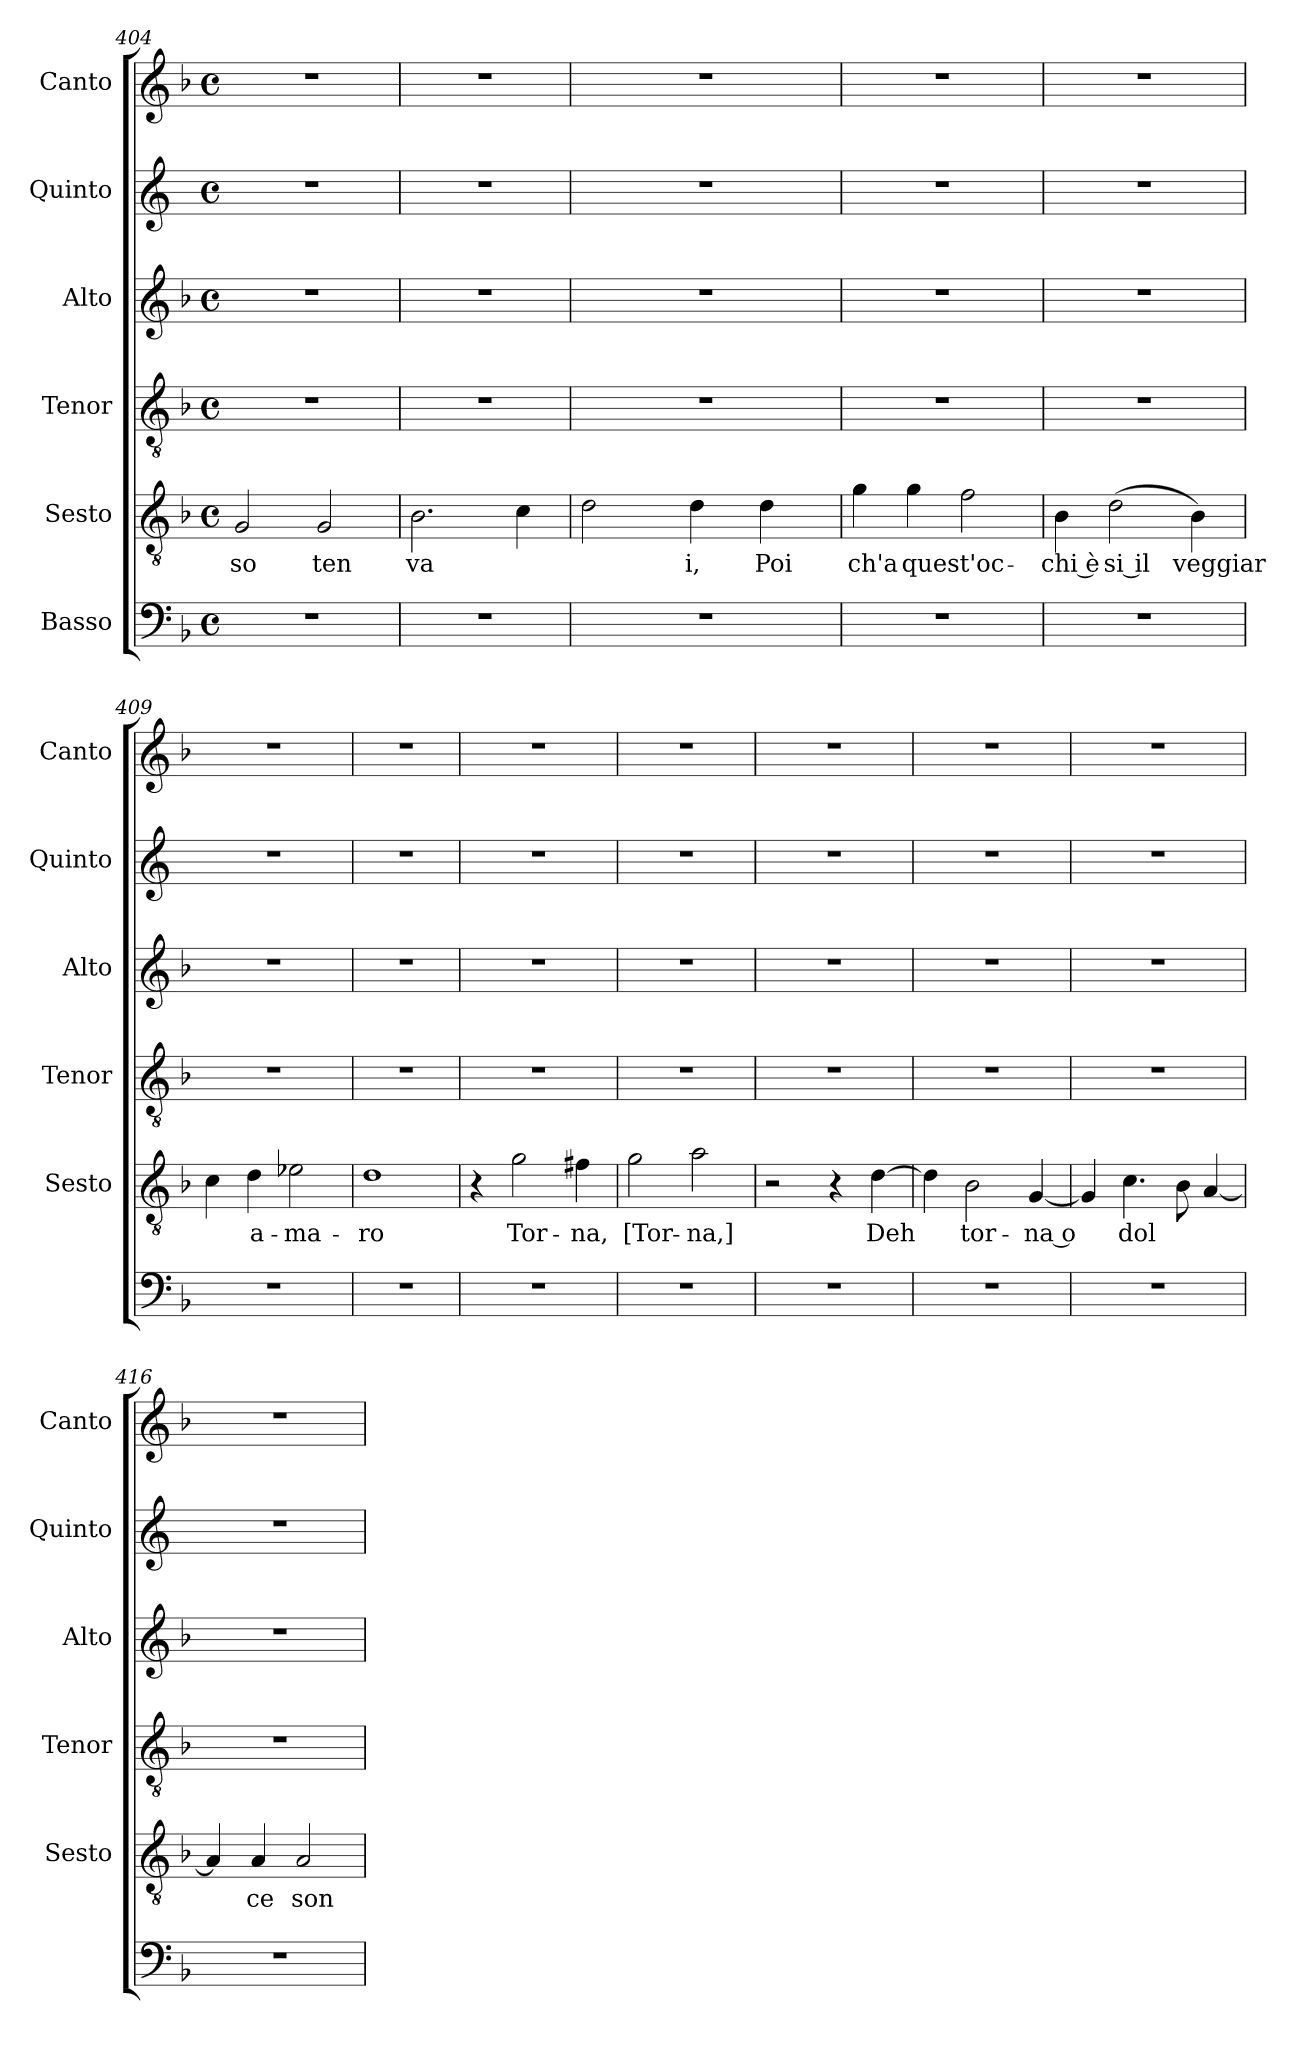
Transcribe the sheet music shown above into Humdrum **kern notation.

**kern	**kern	**text	**kern	**kern	**kern	**kern
*part6	*part5	*part5	*part4	*part3	*part2	*part1
*staff6	*staff5	*staff5	*staff4	*staff3	*staff2	*staff1
*I"Basso	*I"Sesto	*	*I"Tenor	*I"Alto	*I"Quinto	*I"Canto
*	*I'Sesto	*	*I'Tenor	*I'Alto	*I'Quinto	*I'Canto
*clefF4	*clefGv2	*	*clefGv2	*clefG2	*clefG2	*clefG2
*k[b-]	*k[b-]	*	*k[b-]	*k[b-]	*k[]	*k[b-]
*F:	*F:	*	*F:	*F:	*C:	*F:
*M4/4	*M4/4	*	*M4/4	*M4/4	*M4/4	*M4/4
*met(c)	*met(c)	*	*met(c)	*met(c)	*met(c)	*met(c)
=404	=404	=404	=404	=404	=404	=404
!	!	!LO:LY:b:cj	!	!	!	!
1r	2G/	so	1r	1r	1r	1r
!	!	!LO:LY:b:cj	!	!	!	!
.	2G/	ten	.	.	.	.
=405	=405	=405	=405	=405	=405	=405
!	!	!LO:LY:b:cj	!	!	!	!
1r	2.B-\	va	1r	1r	1r	1r
.	4c\	.	.	.	.	.
!!LO:LB:g=z
=406	=406	=406	=406	=406	=406	=406
*	*^	*	*	*	*	*
1r	2d\	16ryy	.	1r	1r	1r	1r
.	.	64ryy	.	.	.	.	.
.	.	2ryy	.	.	.	.	.
!	!	!	!LO:LY:b:cj	!	!	!	!
.	4d\	.	i,	.	.	.	.
.	.	4ryy	.	.	.	.	.
!	!	!	!LO:LY:b:cj	!	!	!	!
.	4d\	.	Poi	.	.	.	.
.	.	8ryy	.	.	.	.	.
.	.	32.ryy	.	.	.	.	.
=407	=407	=407	=407	=407	=407	=407	=407
!	!	!	!LO:LY:b:cj	!	!	!	!
*	*v	*v	*	*	*	*	*
1r	4g\	ch'a	1r	1r	1r	1r
!	!	!LO:LY:b	!	!	!	!
.	4g\	quest'oc-	.	.	.	.
.	2f\	.	.	.	.	.
=408	=408	=408	=408	=408	=408	=408
!	!	!LO:LY:b:rj	!	!	!	!
1r	4B-\	-chi è	1r	1r	1r	1r
!	!	!LO:LY:b:rj	!	!	!	!
.	(<2d\	si il	.	.	.	.
!	!	!LO:LY:b	!	!	!	!
.	4B-\)	veggiar	.	.	.	.
=409	=409	=409	=409	=409	=409	=409
1r	4c\	.	1r	1r	1r	1r
!	!	!LO:LY:b:cj	!	!	!	!
.	4d\	a-	.	.	.	.
!	!	!LO:LY:b:cj	!	!	!	!
.	2e-X\	-ma-	.	.	.	.
=410	=410	=410	=410	=410	=410	=410
!	!	!LO:LY:b:cj	!	!	!	!
1r	1d	-ro	1r	1r	1r	1r
=411	=411	=411	=411	=411	=411	=411
1r	4r	.	1r	1r	1r	1r
!	!	!LO:LY:b:cj	!	!	!	!
.	2g\	Tor-	.	.	.	.
!	!	!LO:LY:b:cj	!	!	!	!
.	4f#X\	-na,	.	.	.	.
=412	=412	=412	=412	=412	=412	=412
!	!	!LO:LY:b:cj	!	!	!	!
1r	2g\	[Tor-	1r	1r	1r	1r
!	!	!LO:LY:b:cj	!	!	!	!
.	2a\	-na,]	.	.	.	.
=413	=413	=413	=413	=413	=413	=413
1r	2r	.	1r	1r	1r	1r
.	4r	.	.	.	.	.
!	!	!LO:LY:b	!	!	!	!
.	[>4d\	Deh	.	.	.	.
=414	=414	=414	=414	=414	=414	=414
1r	4d\]	.	1r	1r	1r	1r
!	!	!LO:LY:b:cj	!	!	!	!
.	2B-\	tor-	.	.	.	.
!	!	!LO:LY:b	!	!	!	!
.	[>4G/	-na o	.	.	.	.
!!LO:LB:g=z
=415	=415	=415	=415	=415	=415	=415
1r	4G/]	.	1r	1r	1r	1r
!	!	!LO:LY:b	!	!	!	!
.	4.c\	dol	.	.	.	.
.	8B-\	.	.	.	.	.
.	[<4A/	.	.	.	.	.
=416	=416	=416	=416	=416	=416	=416
1r	4A/]	.	1r	1r	1r	1r
!	!	!LO:LY:b:cj	!	!	!	!
.	4A/	ce	.	.	.	.
!	!	!LO:LY:b:cj	!	!	!	!
.	2A/	son	.	.	.	.
=	=	=	=	=	=	=
*-	*-	*-	*-	*-	*-	*-
